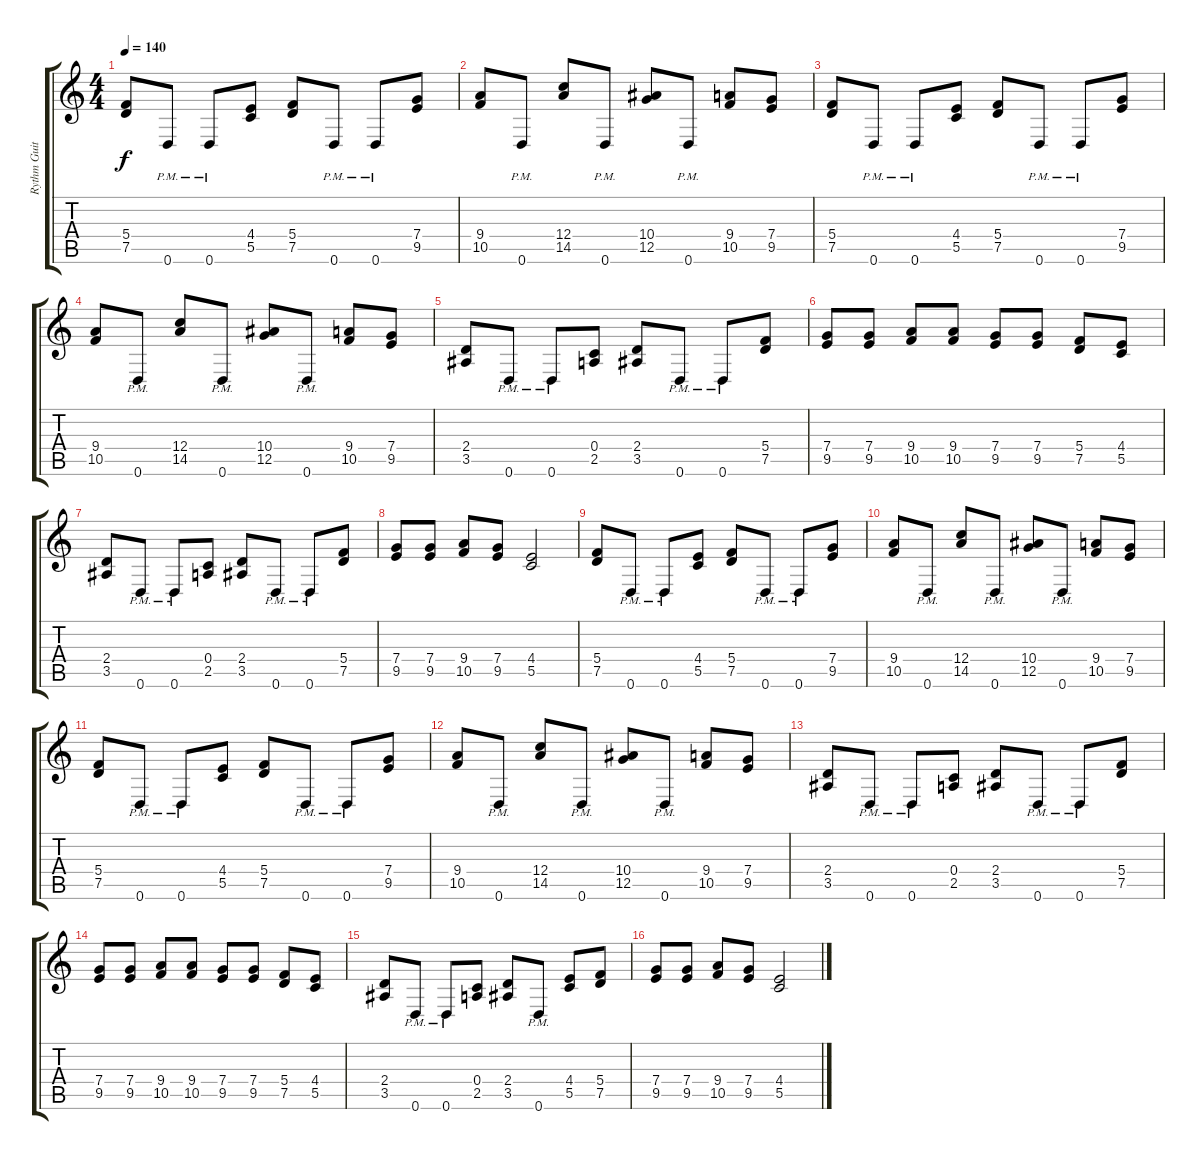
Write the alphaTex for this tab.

\track ("Rythm Guitar" "Rythm Guit") {instrument distortionguitar}
\staff {score tabs}
\tuning (D4 A3 F3 C3 G2 D2) {hide}
\ts (4 4)
\tempo 140
\clef g2
\ks c
(5.4 7.5).8{dy f} 0.6{pm}.8 0.6{pm}.8 (4.4 5.5).8 (5.4 7.5).8 0.6{pm}.8 0.6{pm}.8 (7.4 9.5).8 |
(9.4 10.5).8 0.6{pm}.8 (12.4 14.5).8 0.6{pm}.8 (10.4 12.5).8 0.6{pm}.8 (9.4 10.5).8 (7.4 9.5).8 |
(5.4 7.5).8 0.6{pm}.8 0.6{pm}.8 (4.4 5.5).8 (5.4 7.5).8 0.6{pm}.8 0.6{pm}.8 (7.4 9.5).8 |
(9.4 10.5).8 0.6{pm}.8 (12.4 14.5).8 0.6{pm}.8 (10.4 12.5).8 0.6{pm}.8 (9.4 10.5).8 (7.4 9.5).8 |
(2.4 3.5).8 0.6{pm}.8 0.6{pm}.8 (0.4 2.5).8 (2.4 3.5).8 0.6{pm}.8 0.6{pm}.8 (5.4 7.5).8 |
(7.4 9.5).8 (7.4 9.5).8 (9.4 10.5).8 (9.4 10.5).8 (7.4 9.5).8 (7.4 9.5).8 (5.4 7.5).8 (4.4 5.5).8 |
(2.4 3.5).8 0.6{pm}.8 0.6{pm}.8 (0.4 2.5).8 (2.4 3.5).8 0.6{pm}.8 0.6{pm}.8 (5.4 7.5).8 |
(7.4 9.5).8 (7.4 9.5).8 (9.4 10.5).8 (7.4 9.5).8 (4.4 5.5).2 |
(5.4 7.5).8 0.6{pm}.8 0.6{pm}.8 (4.4 5.5).8 (5.4 7.5).8 0.6{pm}.8 0.6{pm}.8 (7.4 9.5).8 |
(9.4 10.5).8 0.6{pm}.8 (12.4 14.5).8 0.6{pm}.8 (10.4 12.5).8 0.6{pm}.8 (9.4 10.5).8 (7.4 9.5).8 |
(5.4 7.5).8 0.6{pm}.8 0.6{pm}.8 (4.4 5.5).8 (5.4 7.5).8 0.6{pm}.8 0.6{pm}.8 (7.4 9.5).8 |
(9.4 10.5).8 0.6{pm}.8 (12.4 14.5).8 0.6{pm}.8 (10.4 12.5).8 0.6{pm}.8 (9.4 10.5).8 (7.4 9.5).8 |
(2.4 3.5).8 0.6{pm}.8 0.6{pm}.8 (0.4 2.5).8 (2.4 3.5).8 0.6{pm}.8 0.6{pm}.8 (5.4 7.5).8 |
(7.4 9.5).8 (7.4 9.5).8 (9.4 10.5).8 (9.4 10.5).8 (7.4 9.5).8 (7.4 9.5).8 (5.4 7.5).8 (4.4 5.5).8 |
(2.4 3.5).8 0.6{pm}.8 0.6{pm}.8 (0.4 2.5).8 (2.4 3.5).8 0.6{pm}.8 (4.4 5.5).8 (5.4 7.5).8 |
(7.4 9.5).8 (7.4 9.5).8 (9.4 10.5).8 (7.4 9.5).8 (4.4 5.5).2
